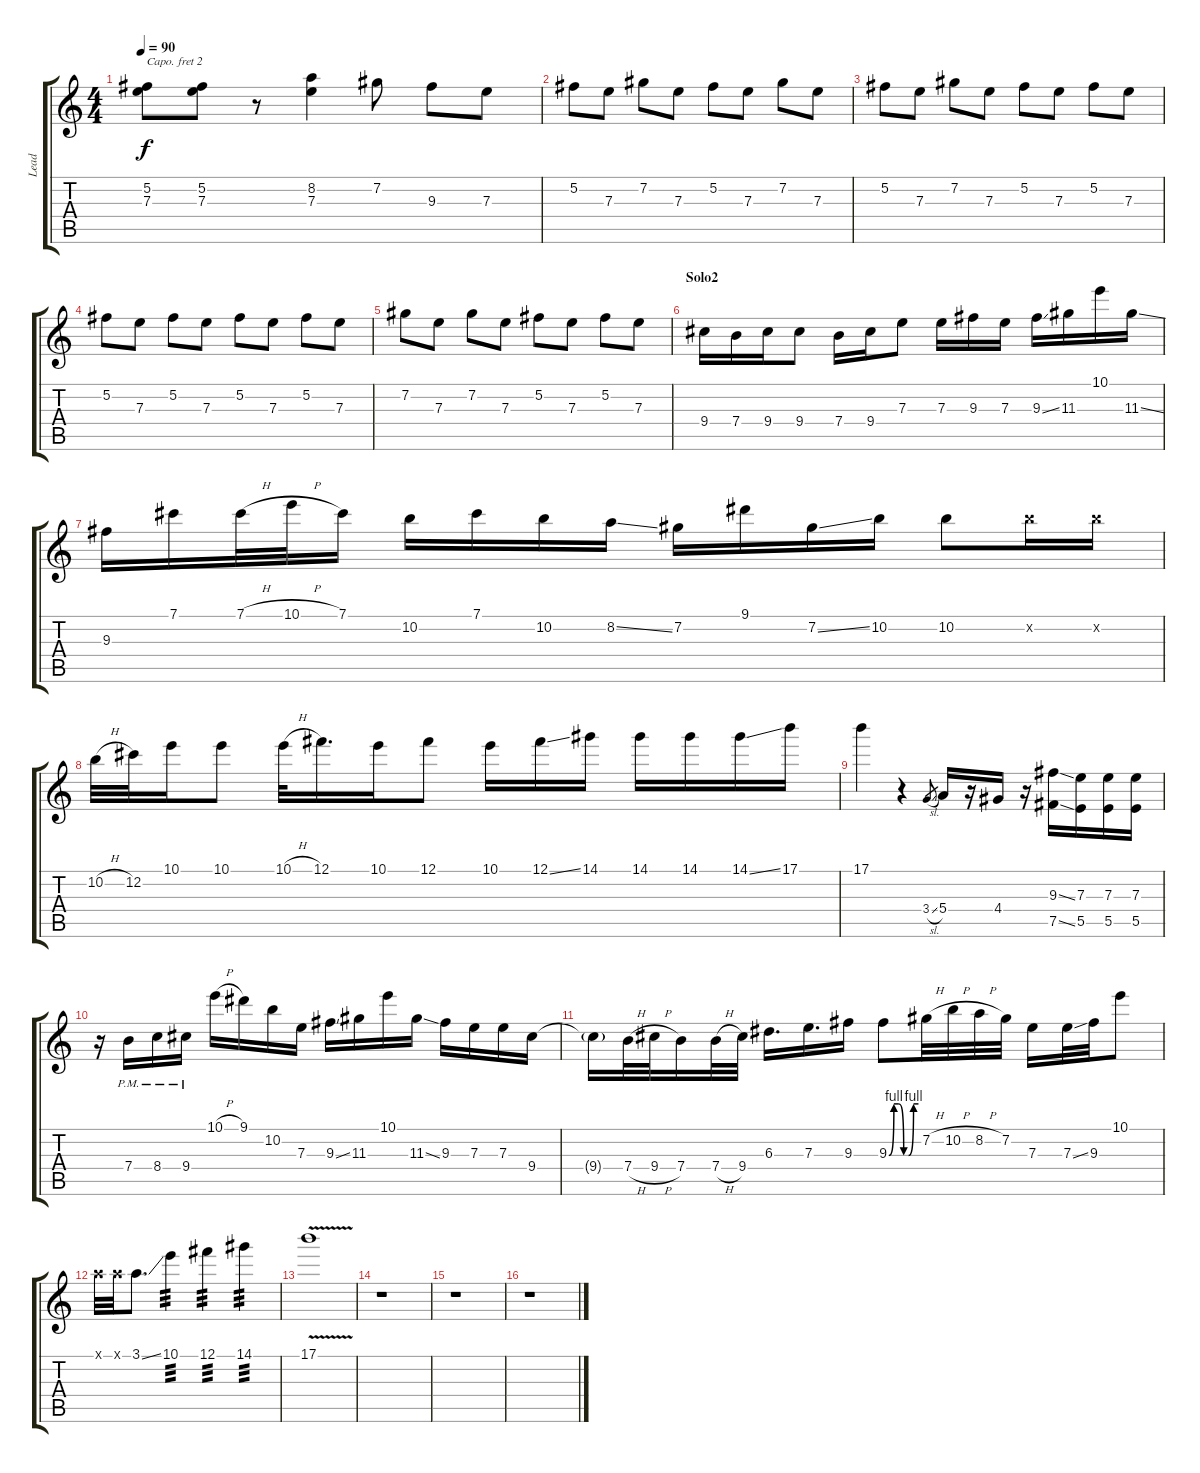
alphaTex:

\track ("Lead" "Lead") {instrument distortionguitar}
\staff {score tabs}
\capo 2
\tuning (E4 B3 G3 D3 A2 E2) {hide}
\ts (4 4)
\tempo 90
\clef g2
\ks c
(5.2 7.3).8{dy f} (5.2 7.3).8 r.8 (8.2 7.3).4 7.2.8 9.3.8 7.3.8 |
5.2.8 7.3.8 7.2.8 7.3.8 5.2.8 7.3.8 7.2.8 7.3.8 |
5.2.8 7.3.8 7.2.8 7.3.8 5.2.8 7.3.8 5.2.8 7.3.8 |
5.2.8 7.3.8 5.2.8 7.3.8 5.2.8 7.3.8 5.2.8 7.3.8 |
7.2.8 7.3.8 7.2.8 7.3.8 5.2.8 7.3.8 5.2.8 7.3.8 |
\section ("" "Solo2")
9.4.16 7.4.16 9.4.16 9.4.8 7.4.16 9.4.16 7.3.8 7.3.16 9.3.16 7.3.16 9.3{ss}.16 11.3.16 10.1.16 11.3{ss}.16 |
9.3.16 7.1.16 7.1{h}.32 10.1{h}.32 7.1.16 10.2.16 7.1.16 10.2.16 8.2{ss}.16 7.2.16 9.1.16 7.2{ss}.16 10.2.16 10.2.8 10.2{x}.16 10.2{x}.16 |
10.2{h}.32 12.2.32 10.1.16 10.1.8 10.1{h}.32 12.1.16{d} 10.1.16 12.1.8 10.1.16 12.1{ss}.16 14.1.16 14.1.16 14.1.16 14.1{ss}.16 17.1.16 |
17.1.4 r.4 3.4{sl}.8{gr} 5.4.16 r.16 4.4.16 r.16 (9.3{ss} 7.5{ss}).16 (7.3 5.5).16 (7.3 5.5).16 (7.3 5.5).16 |
r.16 7.4{pm}.16 8.4{pm}.16 9.4{pm}.16 10.1{h}.16 9.1.16 10.2.16 7.3.16 9.3{ss}.16 11.3.16 10.1.16 11.3{ss}.16 9.3.16 7.3.16 7.3.16 9.4.16 |
9.4{g t}.16 7.4{h}.32 9.4{h}.32 7.4.16 7.4{h}.32 9.4.32 6.3.16{d} 7.3.16{d} 9.3.16 9.3{be (custom 0 0 10 4 20 4 30 0 40 0 50 4 60 4)}.8 7.2{h}.32 10.2{h}.32 8.2{h}.32 7.2.32 7.3.16 7.3{ss}.32 9.3.32 10.1.8 |
3.1{x}.32 3.1{x}.32 3.1{ss}.8{d} 10.1.4{tp 3} 12.1.4{tp 3} 14.1.4{tp 3} |
17.1{v}.1 |
r.1 |
r.1 |
r.1
